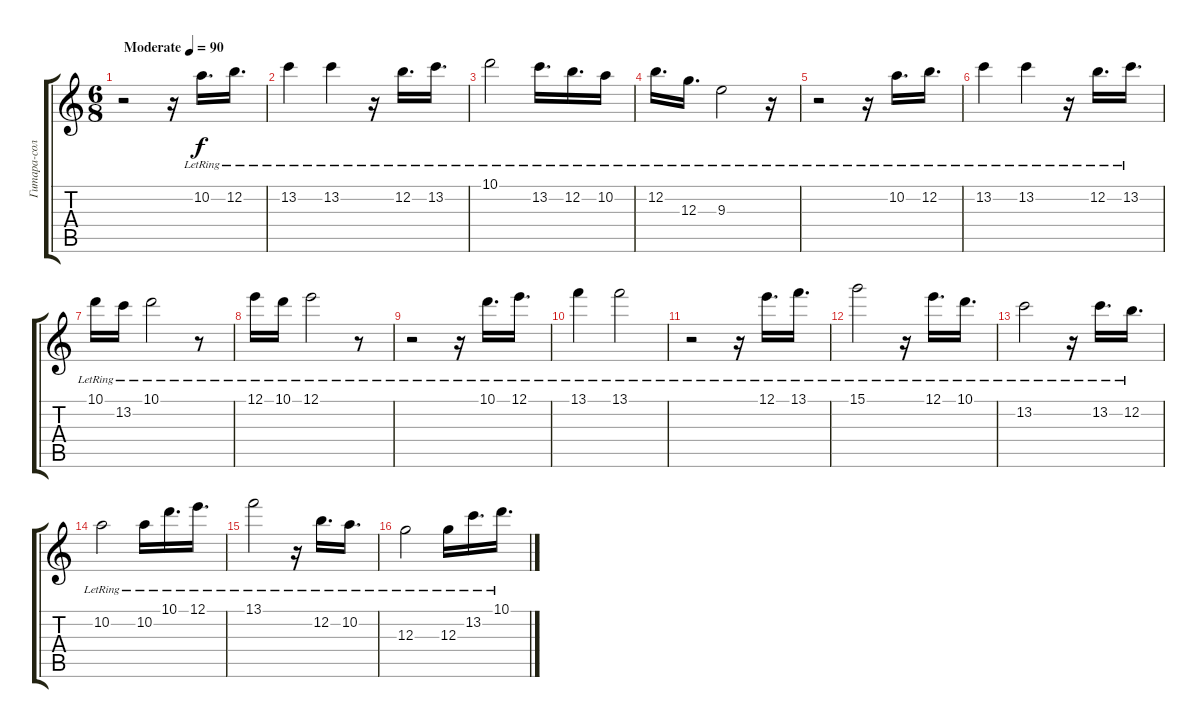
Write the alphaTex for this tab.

\track ("Гитара-соло" "Гитара-сол") {instrument electricguitarjazz}
\staff {score tabs}
\tuning (E4 B3 G3 D3 A2 E2) {hide}
\ts (6 8)
\tempo (90 "Moderate")
\clef g2
\ks aminor
r.2{dy f instrument electricguitarjazz} r.16 10.2{lr}.16{d} 12.2{lr}.16{d} |
13.2{lr}.4 13.2{lr}.4 r.16 12.2{lr}.16{d} 13.2{lr}.16{d} |
10.1{lr}.2 13.2{lr}.16{d} 12.2{lr}.16{d} 10.2{lr}.16 |
12.2{lr}.16{d} 12.3{lr}.16{d} 9.3{lr}.2 r.16 |
r.2 r.16 10.2{lr}.16{d} 12.2{lr}.16{d} |
13.2{lr}.4 13.2{lr}.4 r.16 12.2{lr}.16{d} 13.2{lr}.16{d} |
10.1{lr}.16 13.2{lr}.16 10.1{lr}.2 r.8 |
12.1{lr}.16 10.1{lr}.16 12.1{lr}.2 r.8 |
r.2 r.16 10.1{lr}.16{d} 12.1{lr}.16{d} |
13.1{lr}.4 13.1{lr}.2 |
r.2 r.16 12.1{lr}.16{d} 13.1{lr}.16{d} |
15.1{lr}.2 r.16 12.1{lr}.16{d} 10.1{lr}.16{d} |
13.2{lr}.2 r.16 13.2{lr}.16{d} 12.2{lr}.16{d} |
10.2{lr}.2 10.2{lr}.16 10.1{lr}.16{d} 12.1{lr}.16{d} |
13.1{lr}.2 r.16 12.2{lr}.16{d} 10.2{lr}.16{d} |
12.3{lr}.2 12.3{lr}.16 13.2{lr}.16{d} 10.1{lr}.16{d}
